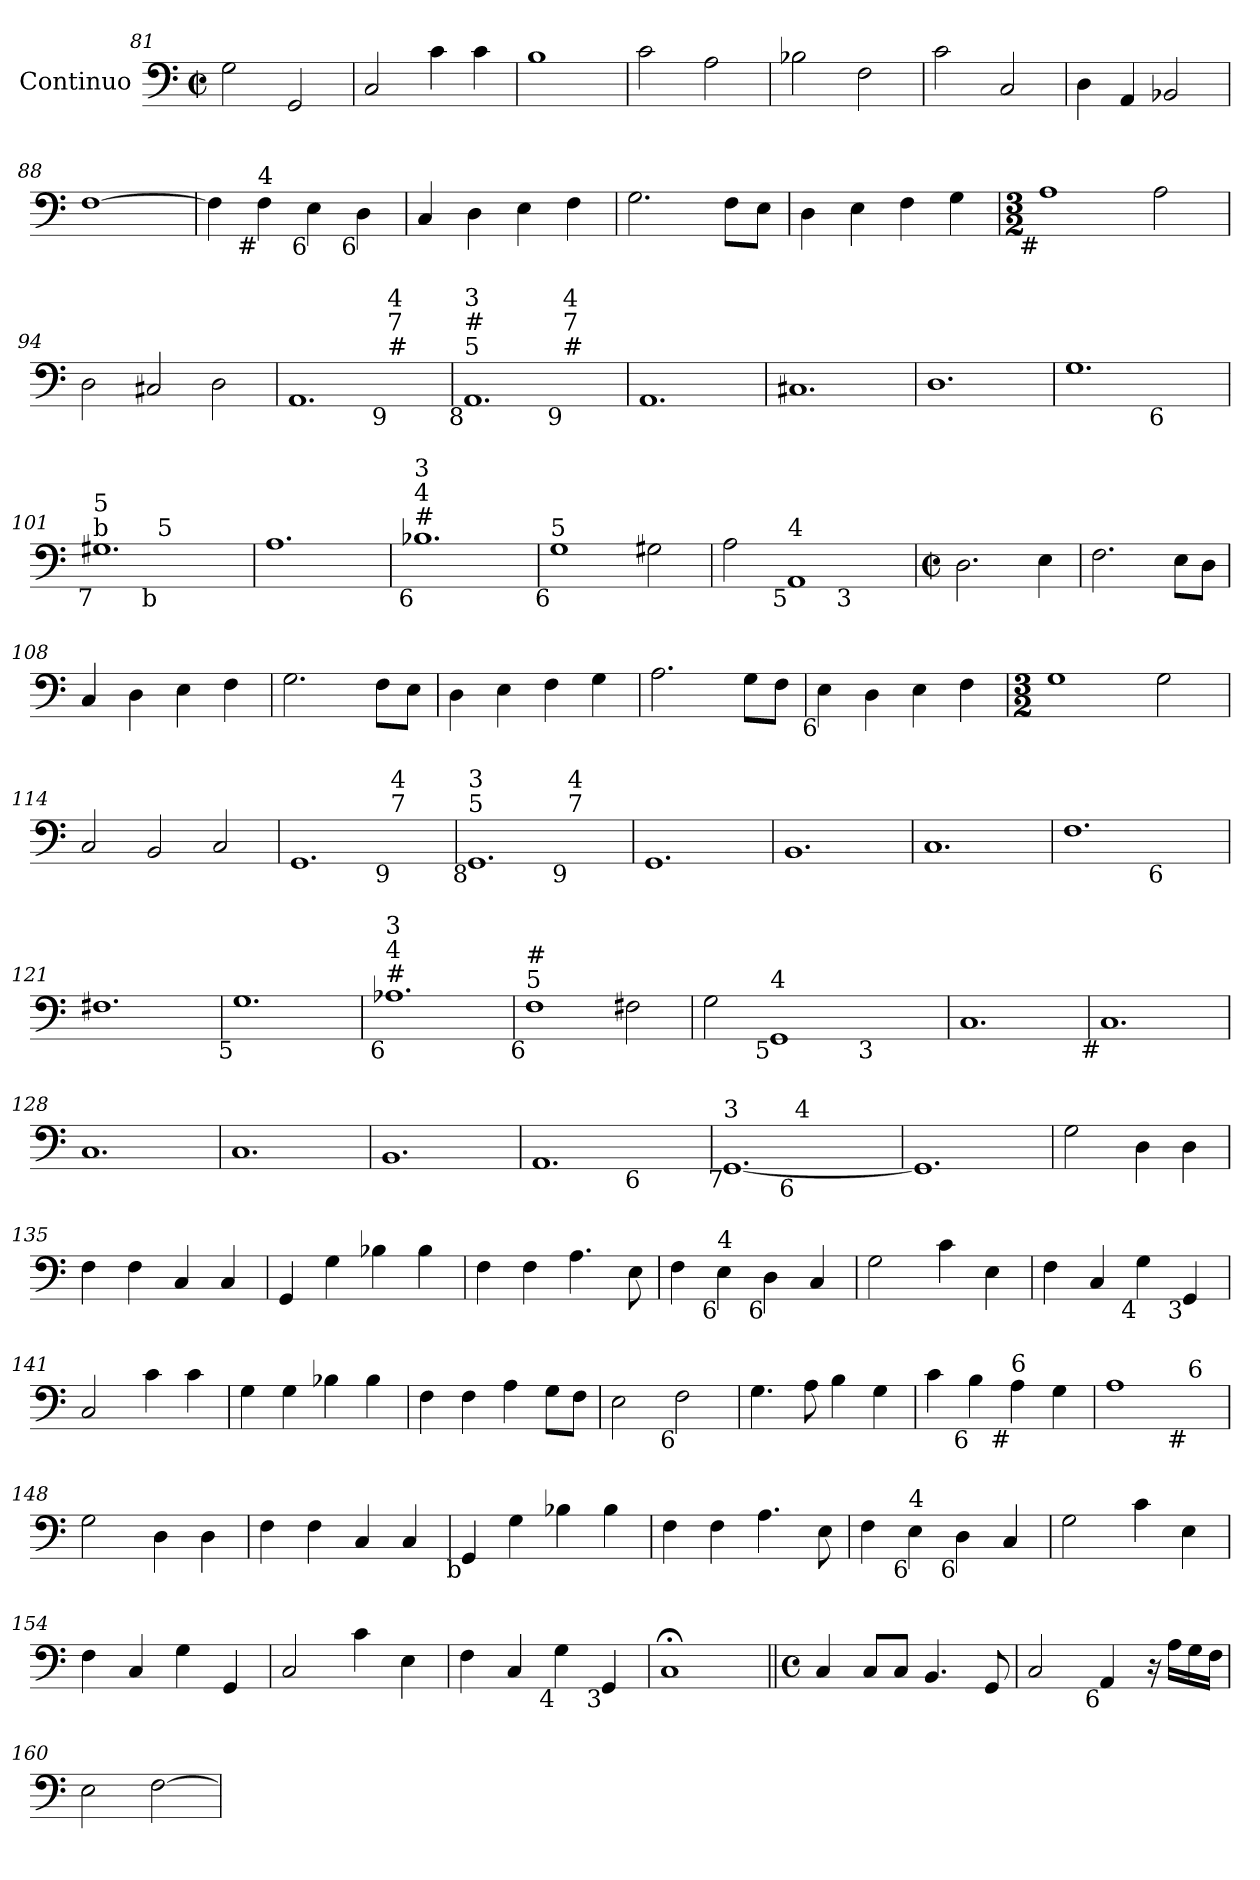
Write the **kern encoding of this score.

**kern
*part1
*staff1
*I"Continuo
*clefF4
*k[]
*C:
*M2/2
*met(c|)
=81
2Gi\
2GGi/
=82
2Ci/
4ci\
4ci\
=83
1Bi
=84
2ci\
2Ai\
!!LO:LB:g=z
=85
2B-Xi\
2Fi\
=86
2ci\
2Ci/
=87
4Di\
4AAi/
2BB-Xi/
=88
[1Fi
=89
4Fi\]
!LO:TX:b:rj:t=#
!LO:TX:t=4
4Fi\
!LO:TX:b:rj:t=6
4Ei\
!LO:TX:b:rj:t=6
4Di\
=90
4Ci/
4Di\
4Ei\
4Fi\
=91
2.Gi\
8Fi\L
8Ei\J
!!LO:LB:g=z
=92
4Di\
4Ei\
4Fi\
4Gi\
=93
*M3/2
!LO:TX:b:rj:t=#
1Ai
2Ai\
=94
2Di\
2C#Xi/
2Di\
=95
!LO:TX:b:rj:t=5
!LO:TX:t=#
!LO:TX:t=3
*^
1.AAi	1ryy
!	!LO:TX:b:rj:t=9
!	!LO:TX:t=#
!	!LO:TX:t=7
!	!LO:TX:t=4
.	2ryy
=96	=96
!LO:TX:b:rj:t=8	!
!LO:TX:t=5	!
!LO:TX:t=#	!
!LO:TX:t=3	!
1.AAi	1ryy
!	!LO:TX:b:rj:t=9
!	!LO:TX:t=#
!	!LO:TX:t=7
!	!LO:TX:t=4
.	2ryy
=97	=97
!LO:TX:b:rj:t=8	!
!LO:TX:t=5	!
!LO:TX:t=#	!
!LO:TX:t=3	!
*v	*v
1.AAi
=98
1.C#Xi
!!LO:PB:g=z
=99
1.Di
=100
!LO:TX:b:rj:t=7
*^
1.Gi	1ryy
!	!LO:TX:b:rj:t=6
.	2ryy
=101	=101
!LO:TX:b:rj:t=7	!
!LO:TX:t=b	!
!LO:TX:t=5	!
1.G#Xi	2ryy
!	!LO:TX:b:rj:t=b
!	!LO:TX:t=5
.	1ryy
=102	=102
!LO:TX:b:rj:t=5	!
*v	*v
1.Ai
=103
!LO:TX:b:rj:t=6
!LO:TX:t=#
!LO:TX:t=4
!LO:TX:t=3
1.B-Xi
=104
!LO:TX:b:rj:t=6
!LO:TX:t=5
1Gi
2G#Xi\
=105
!LO:TX:b:rj:t=6
!LO:TX:t=4
*^
2Ai\	1ryy
!LO:TX:b:rj:t=5	!
!LO:TX:t=4	!
1AAi	.
!	!LO:TX:b:rj:t=3
.	2ryy
*v	*v
=106
*M2/2
*met(c|)
2.Di\
4Ei\
!!LO:LB:g=z
=107
2.Fi\
8Ei\L
8Di\J
=108
4Ci/
4Di\
4Ei\
4Fi\
=109
2.Gi\
8Fi\L
8Ei\J
=110
4Di\
4Ei\
4Fi\
4Gi\
=111
2.Ai\
8Gi\L
8Fi\J
=112
!LO:TX:b:rj:t=6
4Ei\
4Di\
4Ei\
4Fi\
!!LO:LB:g=z
=113
*M3/2
1Gi
2Gi\
=114
2Ci/
2BBi/
2Ci/
=115
!LO:TX:b:rj:t=8
!LO:TX:t=5
!LO:TX:t=3
*^
1.GGi	1ryy
!	!LO:TX:b:rj:t=9
!	!LO:TX:t=7
!	!LO:TX:t=4
.	2ryy
=116	=116
!LO:TX:b:rj:t=8	!
!LO:TX:t=5	!
!LO:TX:t=3	!
1.GGi	1ryy
!	!LO:TX:b:rj:t=9
!	!LO:TX:t=7
!	!LO:TX:t=4
.	2ryy
=117	=117
!LO:TX:b:rj:t=8	!
!LO:TX:t=5	!
!LO:TX:t=3	!
*v	*v
1.GGi
=118
1.BBi
=119
1.Ci
!!LO:LB:g=z
=120
!LO:TX:b:rj:t=7
*^
1.Fi	1ryy
!	!LO:TX:b:rj:t=6
.	2ryy
*v	*v
=121
1.F#Xi
=122
!LO:TX:b:rj:t=5
1.Gi
=123
!LO:TX:b:rj:t=6
!LO:TX:t=#
!LO:TX:t=4
!LO:TX:t=3
1.A-Xi
=124
!LO:TX:b:rj:t=6
!LO:TX:t=5
!LO:TX:t=#
1Fi
2F#Xi\
=125
!LO:TX:b:rj:t=b
!LO:TX:t=6
!LO:TX:t=4
*^
2Gi\	1ryy
!LO:TX:b:rj:t=5	!
!LO:TX:t=4	!
1GGi	.
.	16ryy
.	32...ryy
!	!LO:TX:b:rj:t=3
.	4ryy
.	8ryy
.	256ryy
=126	=126
!LO:TX:b:rj:t=b	!
*v	*v
1.Ci
=127
!LO:TX:b:rj:t=#
1.Ci
!!LO:LB:g=z
=128
1.Ci
=129
1.Ci
=130
1.BBi
=131
!LO:TX:b:rj:t=7
*^
1.AAi	1ryy
!	!LO:TX:b:rj:t=6
.	2ryy
=132	=132
!LO:TX:b:rj:t=7	!
!LO:TX:t=3	!
[1.GGi	2ryy
!	!LO:TX:b:rj:t=6
!	!LO:TX:t=4
.	1ryy
=133	=133
!LO:TX:b:rj:t=5	!
!LO:TX:t=3	!
*v	*v
1.GGi]
=134
2Gi\
4Di\
4Di\
=135
4Fi\
4Fi\
4Ci/
4Ci/
!!LO:LB:g=z
=136
4GGi/
4Gi\
4B-Xi\
4B-i\
=137
4Fi\
4Fi\
4.Ai\
8Ei\
=138
4Fi\
!LO:TX:b:rj:t=6
!LO:TX:t=4
4Ei\
!LO:TX:b:rj:t=6
4Di\
4Ci/
=139
2Gi\
4ci\
4Ei\
=140
4Fi\
4Ci/
!LO:TX:b:rj:t=4
4Gi\
!LO:TX:b:rj:t=3
4GGi/
=141
2Ci/
4ci\
4ci\
!!LO:LB:g=z
=142
4Gi\
4Gi\
4B-Xi\
4B-i\
=143
4Fi\
4Fi\
4Ai\
8Gi\L
8Fi\J
=144
2Ei\
!LO:TX:b:rj:t=6
2Fi\
=145
4.Gi\
8Ai\
4Bi\
4Gi\
=146
4ci\
!LO:TX:b:rj:t=6
4Bi\
!LO:TX:b:rj:t=#
!LO:TX:t=6
4Ai\
4Gi\
=147
!LO:TX:b:rj:t=7
*^
1Ai	2.ryy
!	!LO:TX:b:rj:t=#
!	!LO:TX:t=6
.	4ryy
*v	*v
!!LO:LB:g=z
=148
2Gi\
4Di\
4Di\
=149
4Fi\
4Fi\
4Ci/
4Ci/
=150
!LO:TX:b:rj:t=b
4GGi/
4Gi\
4B-Xi\
4B-i\
=151
4Fi\
4Fi\
4.Ai\
8Ei\
=152
4Fi\
!LO:TX:b:rj:t=6
!LO:TX:t=4
4Ei\
!LO:TX:b:rj:t=6
4Di\
4Ci/
=153
2Gi\
4ci\
4Ei\
!!LO:LB:g=z
=154
4Fi\
4Ci/
4Gi\
4GGi/
=155
2Ci/
4ci\
4Ei\
=156
4Fi\
4Ci/
!LO:TX:b:rj:t=4
4Gi\
!LO:TX:b:rj:t=3
4GGi/
=157
1C;i
=158||
*M4/4
*met(c)
4Ci/
8Ci/L
8Ci/J
4.BBi/
8GGi/
=159
2Ci/
!LO:TX:b:rj:t=6
4AAi/
16r
16Ai\LL
16Gi\
16Fi\JJ
!!LO:LB:g=z
=160
2Ei\
[2Fi\
=
*-
